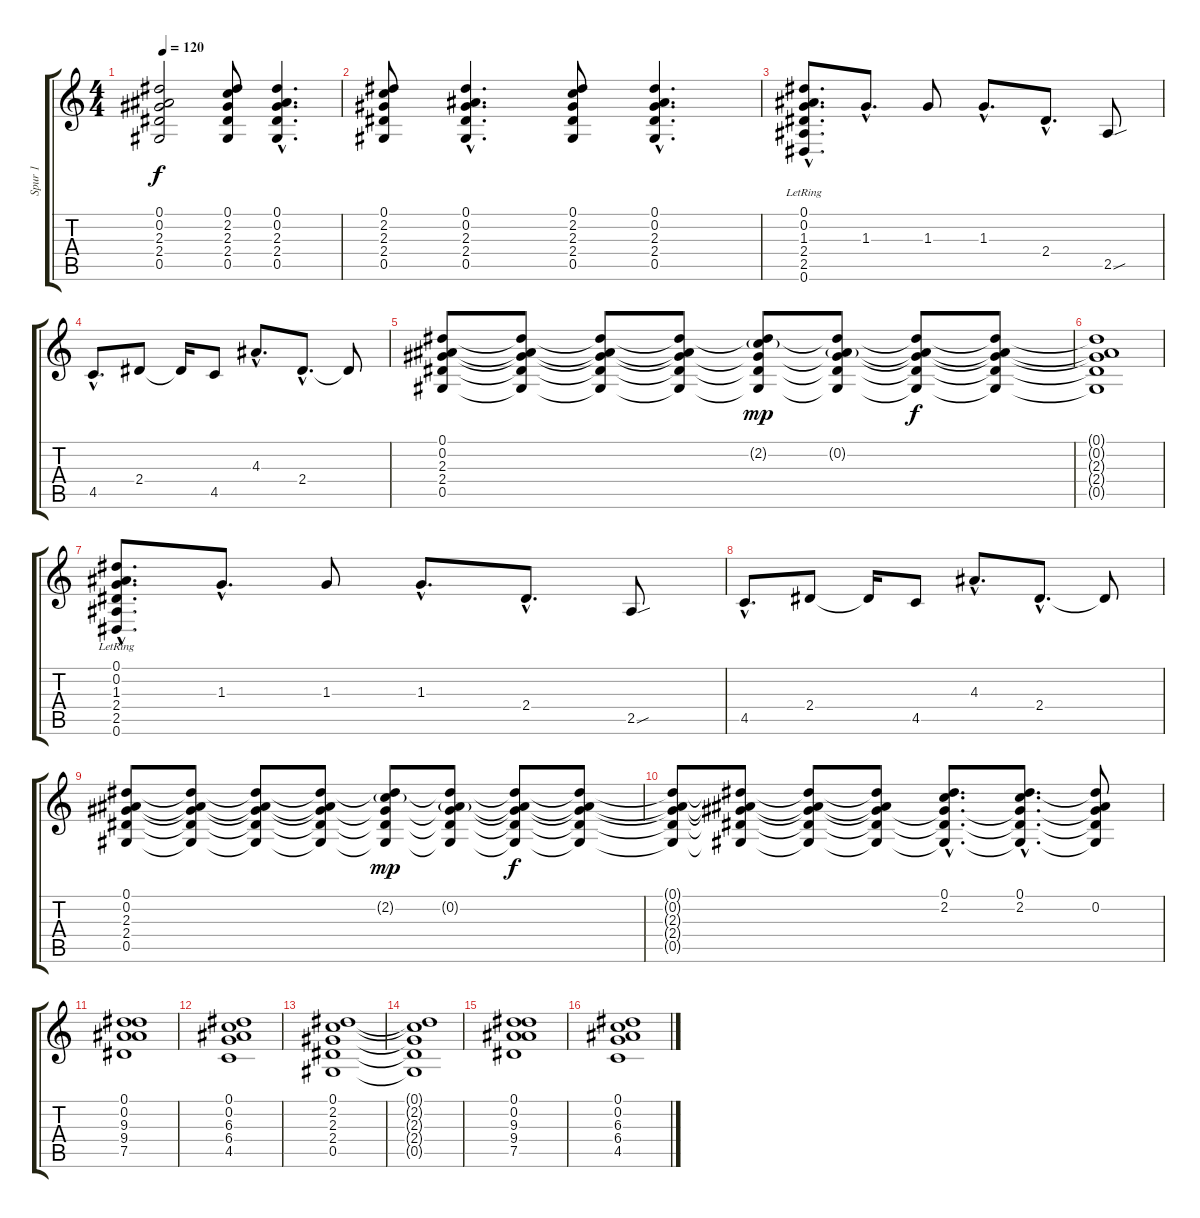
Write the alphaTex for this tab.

\track ("Spur 1" "Spur 1") {instrument acousticguitarsteel}
\staff {score tabs}
\tuning (Eb4 Bb3 Gb3 Db3 Ab2 Eb2) {hide}
\ts (4 4)
\tempo 120
\clef g2
\ks c
(0.1 0.2 2.3 2.4 0.5).2{dy f} (0.1 2.2 2.3 2.4 0.5).8 (0.1{hac} 0.2{hac} 2.3{hac} 2.4{hac} 0.5{hac}).4{d} |
(0.1 2.2 2.3 2.4 0.5).8 (0.1{hac} 0.2{hac} 2.3{hac} 2.4{hac} 0.5{hac}).4{d} (0.1 2.2 2.3 2.4 0.5).8 (0.1{hac} 0.2{hac} 2.3{hac} 2.4{hac} 0.5{hac}).4{d} |
\section ("" "")
(0.1{hac lr} 0.2{hac lr} 1.3{hac lr} 2.4{hac lr} 2.5{hac lr} 0.6{hac lr}).8{d} 1.3{hac}.8{d} 1.3.8 1.3{hac}.8{d} 2.4{hac}.8{d} 2.5{sou}.8 |
4.5{hac}.8{d} 2.4.8 2.4{t}.16 4.5.8 4.3{hac}.8{d} 2.4{hac}.8{d} 2.4{t}.8 |
(0.1 0.2 2.3 2.4 0.5).8 (0.1{t} 0.2{t} 2.3{t} 2.4{t} 0.5{t}).8 (0.1{t} 0.2{t} 2.3{t} 2.4{t} 0.5{t}).8 (0.1{t} 0.2{t} 2.3{t} 2.4{t} 0.5{t}).8 (0.1{t} 2.2{g} 2.3{t} 2.4{t} 0.5{t}).8{dy mp} (0.1{t} 0.2{g} 2.3{t} 2.4{t} 0.5{t}).8 (0.1{t} 0.2{t} 2.3{t} 2.4{t} 0.5{t}).8{dy f} (0.1{t} 0.2{t} 2.3{t} 2.4{t} 0.5{t}).8 |
(0.1{t} 0.2{t} 2.3{t} 2.4{t} 0.5{t}).1 |
(0.1{hac lr} 0.2{hac lr} 1.3{hac lr} 2.4{hac lr} 2.5{hac lr} 0.6{hac lr}).8{d} 1.3{hac}.8{d} 1.3.8 1.3{hac}.8{d} 2.4{hac}.8{d} 2.5{sou}.8 |
4.5{hac}.8{d} 2.4.8 2.4{t}.16 4.5.8 4.3{hac}.8{d} 2.4{hac}.8{d} 2.4{t}.8 |
(0.1 0.2 2.3 2.4 0.5).8 (0.1{t} 0.2{t} 2.3{t} 2.4{t} 0.5{t}).8 (0.1{t} 0.2{t} 2.3{t} 2.4{t} 0.5{t}).8 (0.1{t} 0.2{t} 2.3{t} 2.4{t} 0.5{t}).8 (0.1{t} 2.2{g} 2.3{t} 2.4{t} 0.5{t}).8{dy mp} (0.1{t} 0.2{g} 2.3{t} 2.4{t} 0.5{t}).8 (0.1{t} 0.2{t} 2.3{t} 2.4{t} 0.5{t}).8{dy f} (0.1{t} 0.2{t} 2.3{t} 2.4{t} 0.5{t}).8 |
(0.1{t} 0.2{t} 2.3{t} 2.4{t} 0.5{t}).8 (0.1{t} 0.2{t} 2.3{t} 2.4{t} 0.5{t}).8 (0.1{t} 0.2{t} 2.3{t} 2.4{t} 0.5{t}).8 (0.1{t} 0.2{t} 2.3{t} 2.4{t} 0.5{t}).8 (0.1{hac} 2.2{hac} 2.3{hac t} 2.4{hac t} 0.5{hac t}).8{d} (0.1{hac} 2.2{hac} 2.3{hac t} 2.4{hac t} 0.5{hac t}).8{d} (0.1{t} 0.2 2.3{t} 2.4{t} 0.5{t}).8 |
\section ("" "")
(0.1 0.2 9.3 9.4 7.5).1 |
(0.1 0.2 6.3 6.4 4.5).1 |
(0.1 2.2 2.3 2.4 0.5).1 |
(0.1{t} 2.2{t} 2.3{t} 2.4{t} 0.5{t}).1 |
(0.1 0.2 9.3 9.4 7.5).1 |
(0.1 0.2 6.3 6.4 4.5).1
